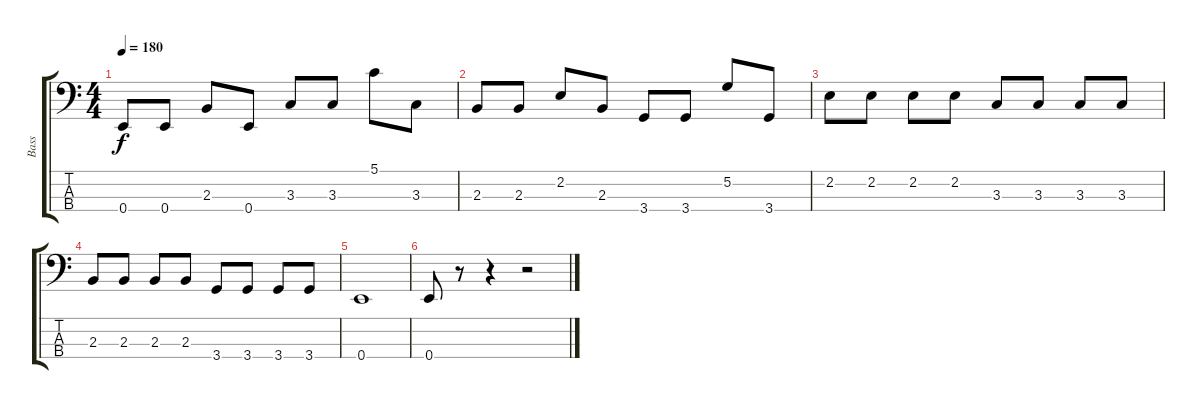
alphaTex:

\track ("Bass" "Bass") {instrument electricbasspick}
\staff {score tabs}
\tuning (G2 D2 A1 E1) {hide}
\ts (4 4)
\tempo 180
\clef f4
\ks c
0.4.8{dy f} 0.4.8 2.3.8 0.4.8 3.3.8 3.3.8 5.1.8 3.3.8 |
2.3.8 2.3.8 2.2.8 2.3.8 3.4.8 3.4.8 5.2.8 3.4.8 |
2.2.8 2.2.8 2.2.8 2.2.8 3.3.8 3.3.8 3.3.8 3.3.8 |
2.3.8 2.3.8 2.3.8 2.3.8 3.4.8 3.4.8 3.4.8 3.4.8 |
0.4.1 |
0.4.8 r.8 r.4 r.2
